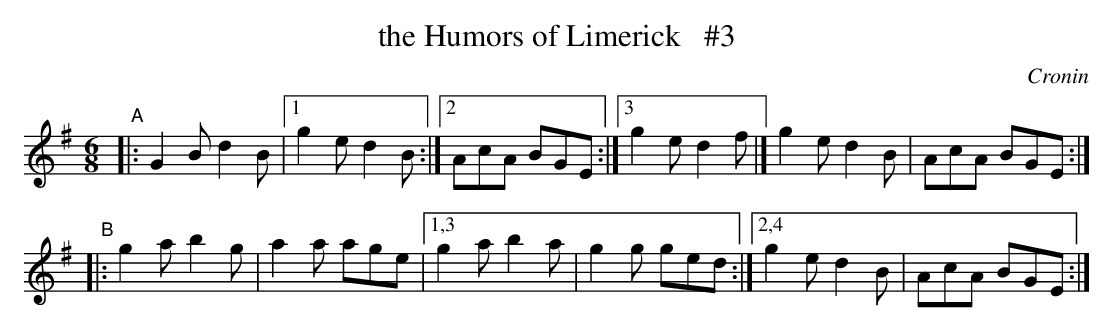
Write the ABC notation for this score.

X:1
T: the Humors of Limerick   #3
O: Cronin
M: 6/8
L: 1/8
K: G
"^A"|:\
G2B d2B |[1 g2e d2B \
       :|[2 AcA BGE \
       :|[3 g2e d2f |] g2e d2B | AcA BGE :|
"^B"|:\
g2a b2g | a2a age |[1,3 g2a b2a | g2g ged \
                 :|[2,4 g2e d2B | AcA BGE :|
